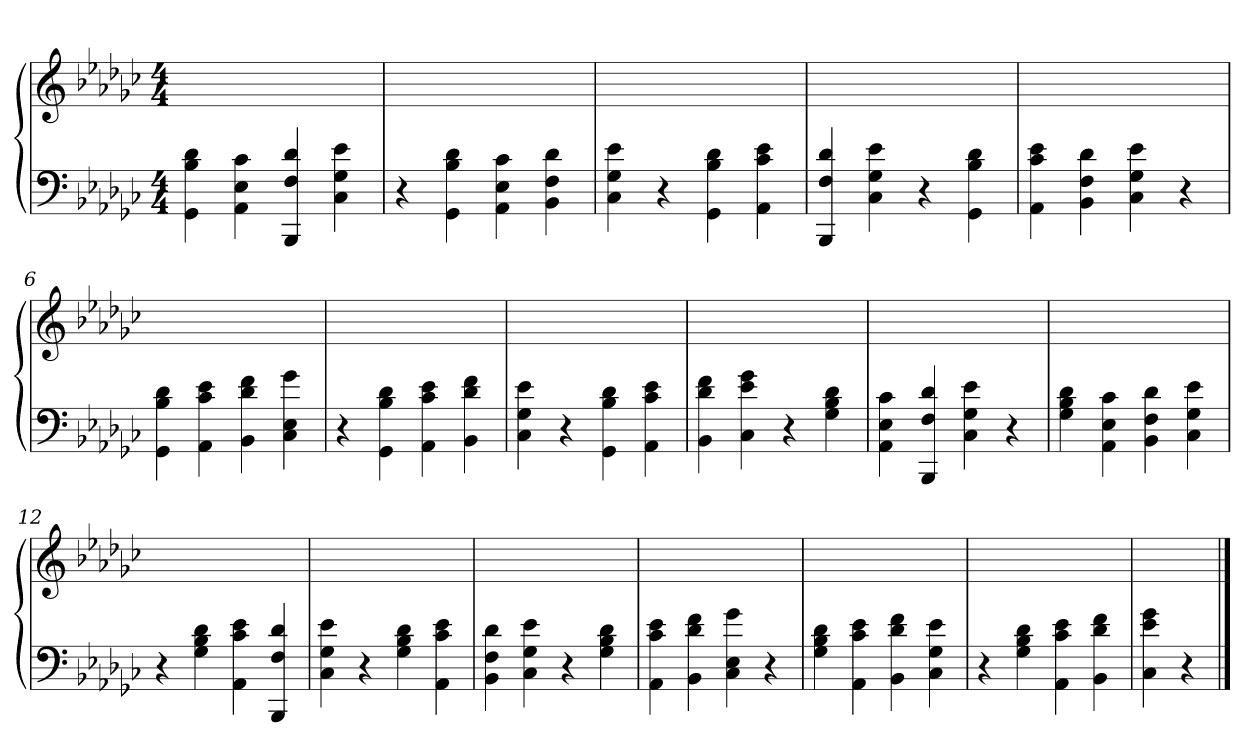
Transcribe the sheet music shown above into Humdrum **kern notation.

**kern	**kern
*part2	*part1
*staff2	*staff1
*clefF4	*clefG2
*k[b-e-a-d-g-c-]	*k[b-e-a-d-g-c-]
*G-:	*G-:
*M4/4	*M4/4
*MM60	*MM60
=1	=1
4GG- 4B- 4d-	1ryy
4AA- 4E- 4c-	.
4BBB- 4F 4d-	.
4C- 4G- 4e-	.
=2	=2
4r	1ryy
4GG- 4B- 4d-	.
4AA- 4E- 4c-	.
4BB- 4F 4d-	.
=3	=3
4C- 4G- 4e-	1ryy
4r	.
4GG- 4B- 4d-	.
4AA- 4c- 4e-	.
=4	=4
4BBB- 4F 4d-	1ryy
4C- 4G- 4e-	.
4r	.
4GG- 4B- 4d-	.
=5	=5
4AA- 4c- 4e-	1ryy
4BB- 4F 4d-	.
4C- 4G- 4e-	.
4r	.
=6	=6
4GG- 4B- 4d-	1ryy
4AA- 4c- 4e-	.
4BB- 4d- 4f	.
4C- 4E- 4g-	.
=7	=7
4r	1ryy
4GG- 4B- 4d-	.
4AA- 4c- 4e-	.
4BB- 4d- 4f	.
=8	=8
4C- 4G- 4e-	1ryy
4r	.
4GG- 4B- 4d-	.
4AA- 4c- 4e-	.
=9	=9
4BB- 4d- 4f	1ryy
4C- 4e- 4g-	.
4r	.
4G- 4B- 4d-	.
=10	=10
4AA- 4E- 4c-	1ryy
4BBB- 4F 4d-	.
4C- 4G- 4e-	.
4r	.
=11	=11
4G- 4B- 4d-	1ryy
4AA- 4E- 4c-	.
4BB- 4F 4d-	.
4C- 4G- 4e-	.
=12	=12
4r	1ryy
4G- 4B- 4d-	.
4AA- 4c- 4e-	.
4BBB- 4F 4d-	.
=13	=13
4C- 4G- 4e-	1ryy
4r	.
4G- 4B- 4d-	.
4AA- 4c- 4e-	.
=14	=14
4BB- 4F 4d-	1ryy
4C- 4G- 4e-	.
4r	.
4G- 4B- 4d-	.
=15	=15
4AA- 4c- 4e-	1ryy
4BB- 4d- 4f	.
4C- 4E- 4g-	.
4r	.
=16	=16
4G- 4B- 4d-	1ryy
4AA- 4c- 4e-	.
4BB- 4d- 4f	.
4C- 4G- 4e-	.
=17	=17
4r	1ryy
4G- 4B- 4d-	.
4AA- 4c- 4e-	.
4BB- 4d- 4f	.
=18	=18
4C- 4e- 4g-	2ryy
4r	.
==	==
*-	*-
